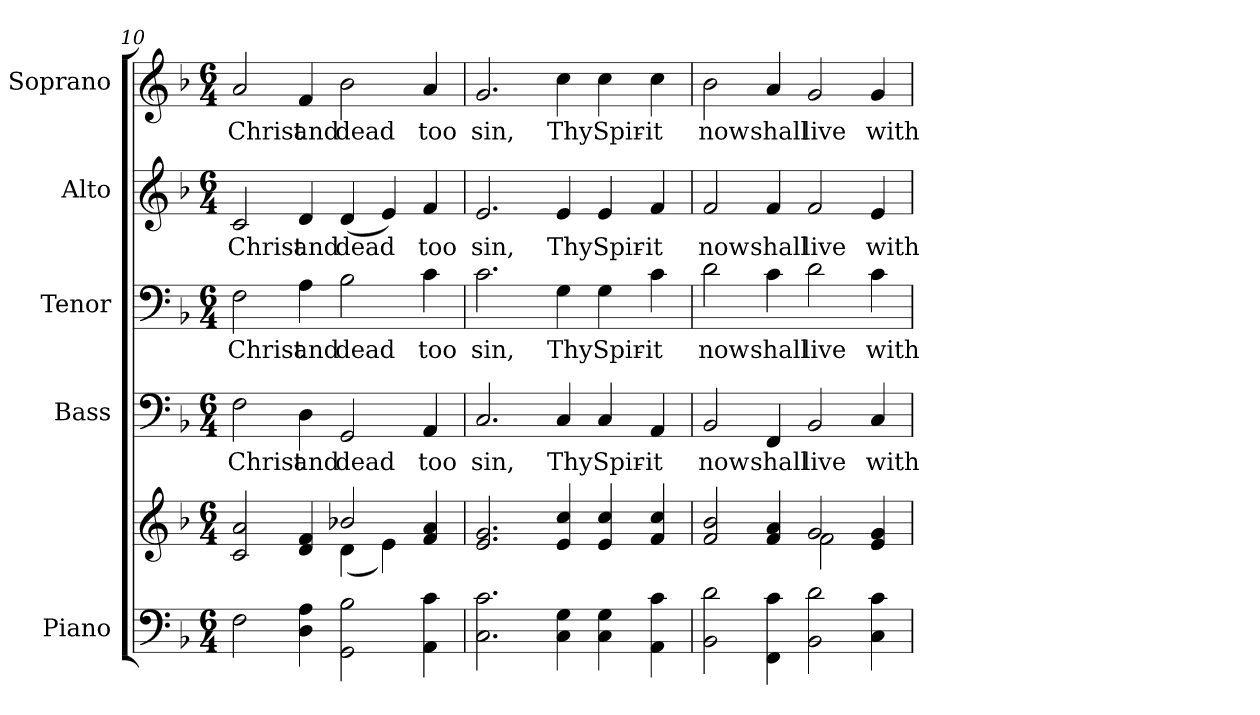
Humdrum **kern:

**kern	**kern	**kern	**text	**kern	**text	**kern	**text	**kern	**text
*part5	*part5	*part4	*part4	*part3	*part3	*part2	*part2	*part1	*part1
*staff6	*staff5	*staff4	*staff4	*staff3	*staff3	*staff2	*staff2	*staff1	*staff1
*I"Piano	*	*I"Bass	*	*I"Tenor	*	*I"Alto	*	*I"Soprano	*
*I'Pno.	*	*I'B.	*	*I'T.	*	*I'A.	*	*I'S.	*
*clefF4	*clefG2	*clefF4	*	*clefF4	*	*clefG2	*	*clefG2	*
*k[b-]	*k[b-]	*k[b-]	*	*k[b-]	*	*k[b-]	*	*k[b-]	*
*F:	*F:	*F:	*	*F:	*	*F:	*	*F:	*
*M6/4	*M6/4	*M6/4	*	*M6/4	*	*M6/4	*	*M6/4	*
=10	=10	=10	=10	=10	=10	=10	=10	=10	=10
*	*^	*	*	*	*	*	*	*	*
!	!	!	!	!LO:LY:b:color=#000000	!	!	!	!	!	!
!	!	!	!	!	!	!LO:LY:b:color=#000000	!	!	!	!
!	!	!	!	!	!	!	!	!LO:LY:b:color=#000000	!	!
!	!	!	!	!	!	!	!	!	!	!LO:LY:b:color=#000000
2Fi\	2ci/ 2ai	2.ryy	2Fi\	Christ	2Fi\	Christ	2ci/	Christ	2ai/	Christ
!	!	!	!	!LO:LY:b:color=#000000	!	!	!	!	!	!
!	!	!	!	!	!	!LO:LY:b:color=#000000	!	!	!	!
!	!	!	!	!	!	!	!	!LO:LY:b:color=#000000	!	!
!	!	!	!	!	!	!	!	!	!	!LO:LY:b:color=#000000
4Di\ 4Ai	4di/ 4fi	.	4Di\	and	4Ai\	and	4di/	and	4fi/	and
!	!	!	!	!LO:LY:b:color=#000000	!	!	!	!	!	!
!	!	!	!	!	!	!LO:LY:b:color=#000000	!	!	!	!
!	!	!	!	!	!	!	!	!LO:LY:b:color=#000000	!	!
!	!	!	!	!	!	!	!	!	!	!LO:LY:b:color=#000000
2GGi\ 2B-i	2b-Xi/	(4di\	2GGi/	dead	2B-i\	dead	(4di/	dead	2b-i\	dead
.	.	4ei\)	.	.	.	.	4ei/)	.	.	.
!	!	!	!	!LO:LY:b:color=#000000	!	!	!	!	!	!
!	!	!	!	!	!	!LO:LY:b:color=#000000	!	!	!	!
!	!	!	!	!	!	!	!	!LO:LY:b:color=#000000	!	!
!	!	!	!	!	!	!	!	!	!	!LO:LY:b:color=#000000
4AAi\ 4ci	4fi/ 4ai	4ryy	4AAi/	too	4ci\	too	4fi/	too	4ai/	too
*	*v	*v	*	*	*	*	*	*	*	*
!!LO:PB:g=z
=11	=11	=11	=11	=11	=11	=11	=11	=11	=11
*	*^	*	*	*	*	*	*	*	*
!	!	!	!	!LO:LY:b:color=#000000	!	!	!	!	!	!
*	*v	*v	*	*	*	*	*	*	*	*
*	*^	*	*	*	*	*	*	*	*
!	!	!	!	!	!	!LO:LY:b:color=#000000	!	!	!	!
*	*v	*v	*	*	*	*	*	*	*	*
*	*^	*	*	*	*	*	*	*	*
!	!	!	!	!	!	!	!	!LO:LY:b:color=#000000	!	!
*	*v	*v	*	*	*	*	*	*	*	*
*	*^	*	*	*	*	*	*	*	*
!	!	!	!	!	!	!	!	!	!	!LO:LY:b:color=#000000
*	*v	*v	*	*	*	*	*	*	*	*
2.Ci\ 2.ci	2.ei/ 2.gi	2.Ci/	sin,	2.ci\	sin,	2.ei/	sin,	2.gi/	sin,
!	!	!	!LO:LY:b:color=#000000	!	!	!	!	!	!
!	!	!	!	!	!LO:LY:b:color=#000000	!	!	!	!
!	!	!	!	!	!	!	!LO:LY:b:color=#000000	!	!
!	!	!	!	!	!	!	!	!	!LO:LY:b:color=#000000
4Ci\ 4Gi	4ei/ 4cci	4Ci/	Thy	4Gi\	Thy	4ei/	Thy	4cci\	Thy
!	!	!	!LO:LY:b:color=#000000	!	!	!	!	!	!
!	!	!	!	!	!LO:LY:b:color=#000000	!	!	!	!
!	!	!	!	!	!	!	!LO:LY:b:color=#000000	!	!
!	!	!	!	!	!	!	!	!	!LO:LY:b:color=#000000
4Ci\ 4Gi	4ei/ 4cci	4Ci/	Spir-	4Gi\	Spir-	4ei/	Spir-	4cci\	Spir-
!	!	!	!LO:LY:b:color=#000000	!	!	!	!	!	!
!	!	!	!	!	!LO:LY:b:color=#000000	!	!	!	!
!	!	!	!	!	!	!	!LO:LY:b:color=#000000	!	!
!	!	!	!	!	!	!	!	!	!LO:LY:b:color=#000000
4AAi\ 4ci	4fi/ 4cci	4AAi/	-it	4ci\	-it	4fi/	-it	4cci\	-it
=12	=12	=12	=12	=12	=12	=12	=12	=12	=12
*	*^	*	*	*	*	*	*	*	*
!	!	!	!	!LO:LY:b:color=#000000	!	!	!	!	!	!
!	!	!	!	!	!	!LO:LY:b:color=#000000	!	!	!	!
!	!	!	!	!	!	!	!	!LO:LY:b:color=#000000	!	!
!	!	!	!	!	!	!	!	!	!	!LO:LY:b:color=#000000
2BB-i\ 2di	2fi/ 2b-i	2.ryy	2BB-i/	now	2di\	now	2fi/	now	2b-i\	now
!	!	!	!	!LO:LY:b:color=#000000	!	!	!	!	!	!
!	!	!	!	!	!	!LO:LY:b:color=#000000	!	!	!	!
!	!	!	!	!	!	!	!	!LO:LY:b:color=#000000	!	!
!	!	!	!	!	!	!	!	!	!	!LO:LY:b:color=#000000
4FFi\ 4ci	4fi/ 4ai	.	4FFi/	shall	4ci\	shall	4fi/	shall	4ai/	shall
!	!	!	!	!LO:LY:b:color=#000000	!	!	!	!	!	!
!	!	!	!	!	!	!LO:LY:b:color=#000000	!	!	!	!
!	!	!	!	!	!	!	!	!LO:LY:b:color=#000000	!	!
!	!	!	!	!	!	!	!	!	!	!LO:LY:b:color=#000000
2BB-i\ 2di	2gi/	2fi\	2BB-i/	live	2di\	live	2fi/	live	2gi/	live
!	!	!	!	!LO:LY:b:color=#000000	!	!	!	!	!	!
!	!	!	!	!	!	!LO:LY:b:color=#000000	!	!	!	!
!	!	!	!	!	!	!	!	!LO:LY:b:color=#000000	!	!
!	!	!	!	!	!	!	!	!	!	!LO:LY:b:color=#000000
4Ci\ 4ci	4ei/ 4gi	4ryy	4Ci/	with-	4ci\	with-	4ei/	with-	4gi/	with-
*	*v	*v	*	*	*	*	*	*	*	*
=	=	=	=	=	=	=	=	=	=
*-	*-	*-	*-	*-	*-	*-	*-	*-	*-
